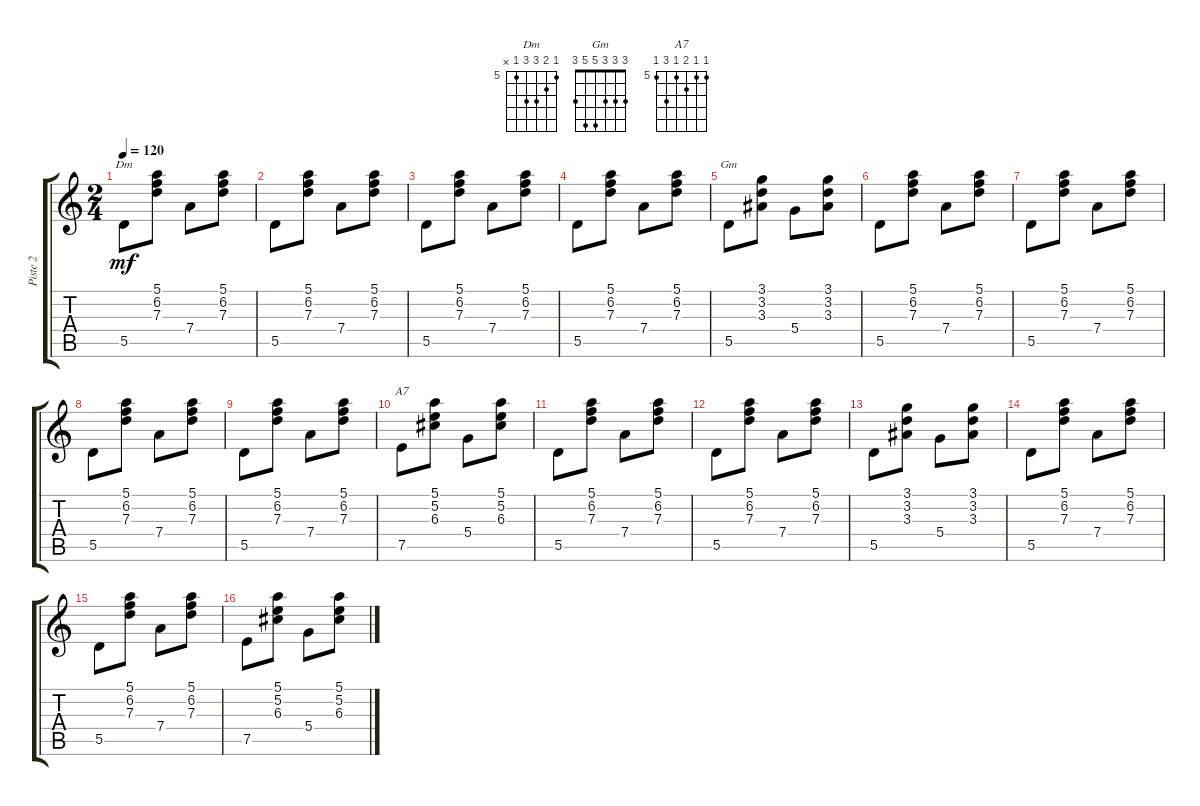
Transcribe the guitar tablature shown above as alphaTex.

\track ("Piste 2" "Piste 2") {instrument acousticguitarnylon}
\staff {score tabs}
\tuning (E4 B3 G3 D3 A2 E2) {hide}
\chord ("Dm" 5 6 7 7 5 x) {firstfret 5}
\chord ("Gm" 3 3 3 5 5 3)
\chord ("A7" 5 5 6 5 7 5) {firstfret 5}
\ts (2 4)
\tempo 120
\clef g2
\ks c
5.5.8{ch "Dm" dy mf instrument acousticguitarnylon} (5.1 6.2 7.3).8 7.4.8 (5.1 6.2 7.3).8 |
5.5.8 (5.1 6.2 7.3).8 7.4.8 (5.1 6.2 7.3).8 |
5.5.8 (5.1 6.2 7.3).8 7.4.8 (5.1 6.2 7.3).8 |
5.5.8 (5.1 6.2 7.3).8 7.4.8 (5.1 6.2 7.3).8 |
5.5.8{ch "Gm"} (3.1 3.2 3.3).8 5.4.8 (3.1 3.2 3.3).8 |
5.5.8 (5.1 6.2 7.3).8 7.4.8 (5.1 6.2 7.3).8 |
5.5.8 (5.1 6.2 7.3).8 7.4.8 (5.1 6.2 7.3).8 |
5.5.8 (5.1 6.2 7.3).8 7.4.8 (5.1 6.2 7.3).8 |
5.5.8 (5.1 6.2 7.3).8 7.4.8 (5.1 6.2 7.3).8 |
7.5.8{ch "A7"} (5.1 5.2 6.3).8 5.4.8 (5.1 5.2 6.3).8 |
5.5.8 (5.1 6.2 7.3).8 7.4.8 (5.1 6.2 7.3).8 |
5.5.8 (5.1 6.2 7.3).8 7.4.8 (5.1 6.2 7.3).8 |
5.5.8 (3.1 3.2 3.3).8 5.4.8 (3.1 3.2 3.3).8 |
5.5.8 (5.1 6.2 7.3).8 7.4.8 (5.1 6.2 7.3).8 |
5.5.8 (5.1 6.2 7.3).8 7.4.8 (5.1 6.2 7.3).8 |
7.5.8 (5.1 5.2 6.3).8 5.4.8 (5.1 5.2 6.3).8
